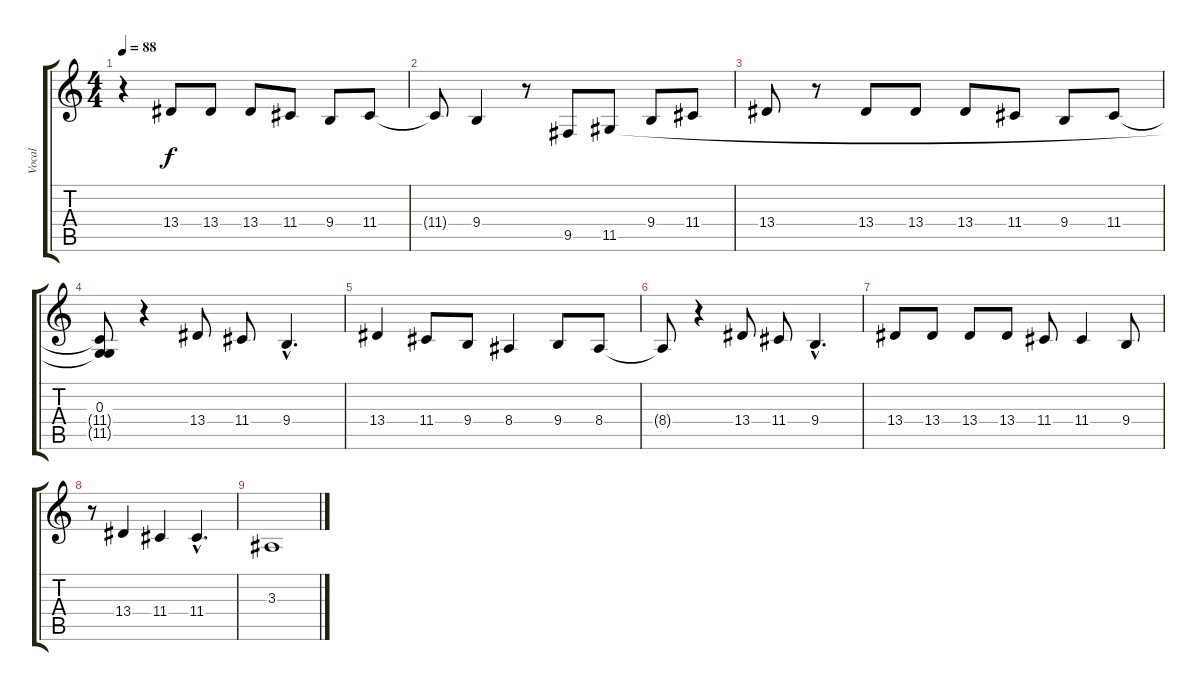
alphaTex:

\track ("Vocal" "Vocal") {instrument cello}
\staff {score tabs}
\tuning (E4 B3 G3 D3 A2 E2) {hide}
\ts (4 4)
\tempo 88
\clef g2
\ks c
r.4{dy f} 13.4.8 13.4.8 13.4.8 11.4.8 9.4.8 11.4.8 |
11.4{t}.8 9.4.4 r.8 9.5.8 11.5.8 9.4.8 11.4.8 |
13.4.8 r.8 13.4.8 13.4.8 13.4.8 11.4.8 9.4.8 11.4.8 |
(0.3 11.4{t} 11.5{t}).8 r.4 13.4.8 11.4.8 9.4{hac}.4{d} |
13.4.4 11.4.8 9.4.8 8.4.4 9.4.8 8.4.8 |
8.4{t}.8 r.4 13.4.8 11.4.8 9.4{hac}.4{d} |
13.4.8 13.4.8 13.4.8 13.4.8 11.4.8 11.4.4 9.4.8 |
r.8 13.4.4 11.4.4 11.4{hac}.4{d} |
3.3.1
